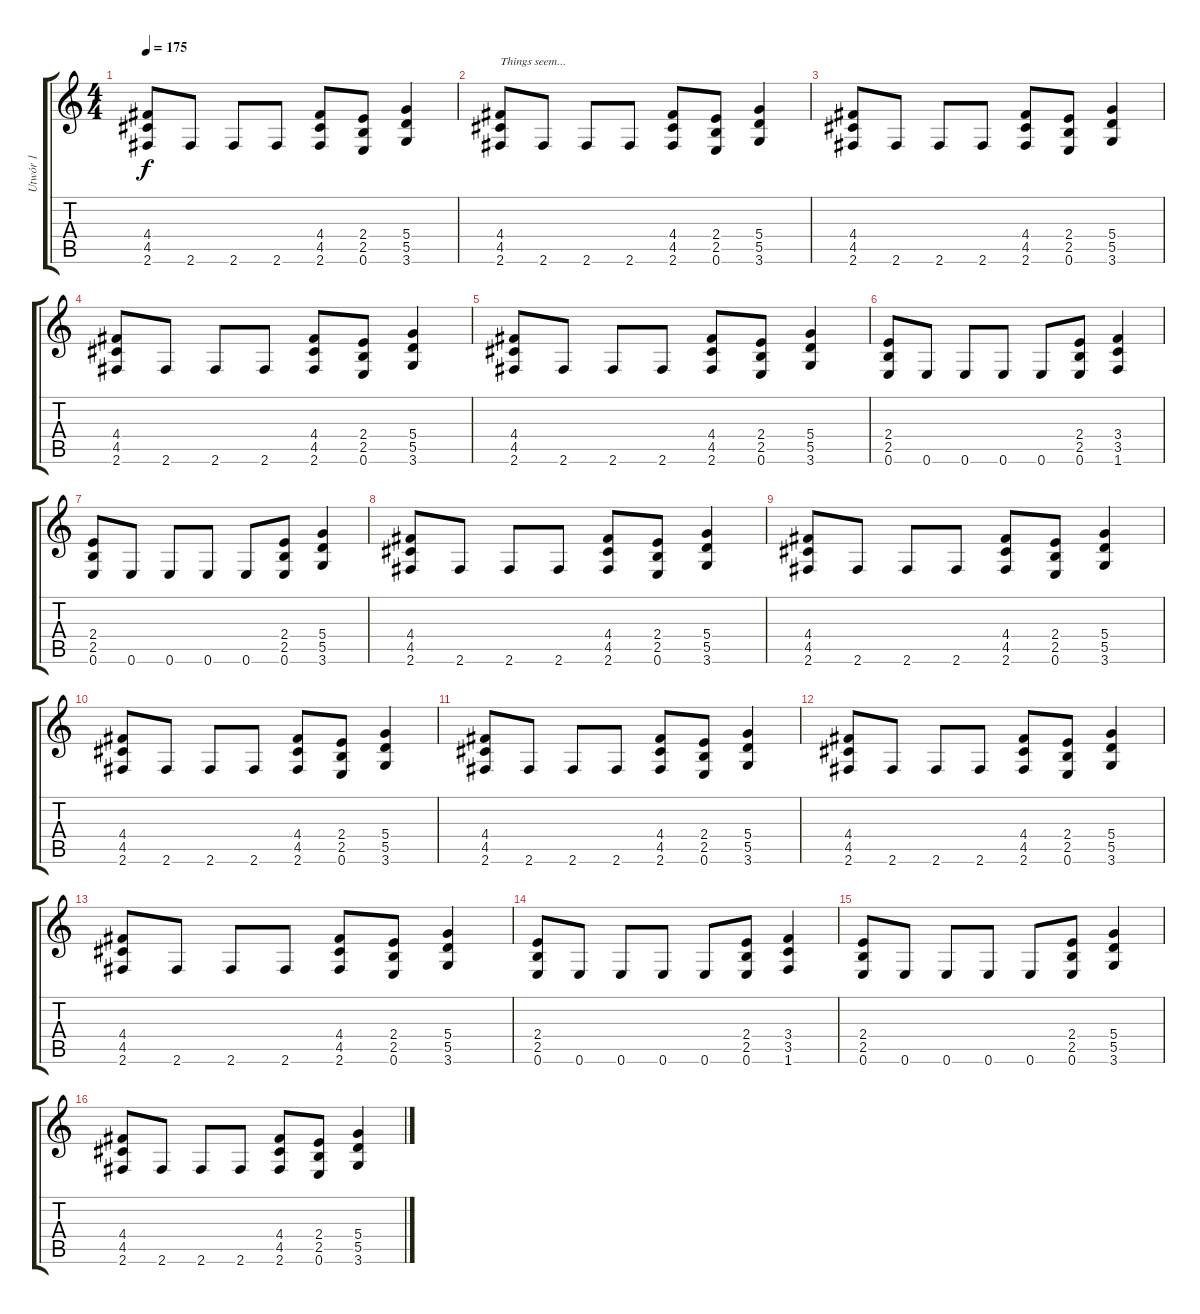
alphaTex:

\track ("Utwór 1" "Utwór 1") {instrument distortionguitar}
\staff {score tabs}
\tuning (E4 B3 G3 D3 A2 E2) {hide}
\ts (4 4)
\tempo 175
\clef g2
\ks c
(4.4 4.5 2.6).8{dy f} 2.6.8 2.6.8 2.6.8 (4.4 4.5 2.6).8 (2.4 2.5 0.6).8 (5.4 5.5 3.6).4 |
(4.4 4.5 2.6).8{txt "Things seem..."} 2.6.8 2.6.8 2.6.8 (4.4 4.5 2.6).8 (2.4 2.5 0.6).8 (5.4 5.5 3.6).4 |
(4.4 4.5 2.6).8 2.6.8 2.6.8 2.6.8 (4.4 4.5 2.6).8 (2.4 2.5 0.6).8 (5.4 5.5 3.6).4 |
(4.4 4.5 2.6).8 2.6.8 2.6.8 2.6.8 (4.4 4.5 2.6).8 (2.4 2.5 0.6).8 (5.4 5.5 3.6).4 |
(4.4 4.5 2.6).8 2.6.8 2.6.8 2.6.8 (4.4 4.5 2.6).8 (2.4 2.5 0.6).8 (5.4 5.5 3.6).4 |
(2.4 2.5 0.6).8 0.6.8 0.6.8 0.6.8 0.6.8 (2.4 2.5 0.6).8 (3.4 3.5 1.6).4 |
(2.4 2.5 0.6).8 0.6.8 0.6.8 0.6.8 0.6.8 (2.4 2.5 0.6).8 (5.4 5.5 3.6).4 |
(4.4 4.5 2.6).8 2.6.8 2.6.8 2.6.8 (4.4 4.5 2.6).8 (2.4 2.5 0.6).8 (5.4 5.5 3.6).4 |
(4.4 4.5 2.6).8 2.6.8 2.6.8 2.6.8 (4.4 4.5 2.6).8 (2.4 2.5 0.6).8 (5.4 5.5 3.6).4 |
(4.4 4.5 2.6).8 2.6.8 2.6.8 2.6.8 (4.4 4.5 2.6).8 (2.4 2.5 0.6).8 (5.4 5.5 3.6).4 |
(4.4 4.5 2.6).8 2.6.8 2.6.8 2.6.8 (4.4 4.5 2.6).8 (2.4 2.5 0.6).8 (5.4 5.5 3.6).4 |
(4.4 4.5 2.6).8 2.6.8 2.6.8 2.6.8 (4.4 4.5 2.6).8 (2.4 2.5 0.6).8 (5.4 5.5 3.6).4 |
(4.4 4.5 2.6).8 2.6.8 2.6.8 2.6.8 (4.4 4.5 2.6).8 (2.4 2.5 0.6).8 (5.4 5.5 3.6).4 |
(2.4 2.5 0.6).8 0.6.8 0.6.8 0.6.8 0.6.8 (2.4 2.5 0.6).8 (3.4 3.5 1.6).4 |
(2.4 2.5 0.6).8 0.6.8 0.6.8 0.6.8 0.6.8 (2.4 2.5 0.6).8 (5.4 5.5 3.6).4 |
(4.4 4.5 2.6).8 2.6.8 2.6.8 2.6.8 (4.4 4.5 2.6).8 (2.4 2.5 0.6).8 (5.4 5.5 3.6).4
